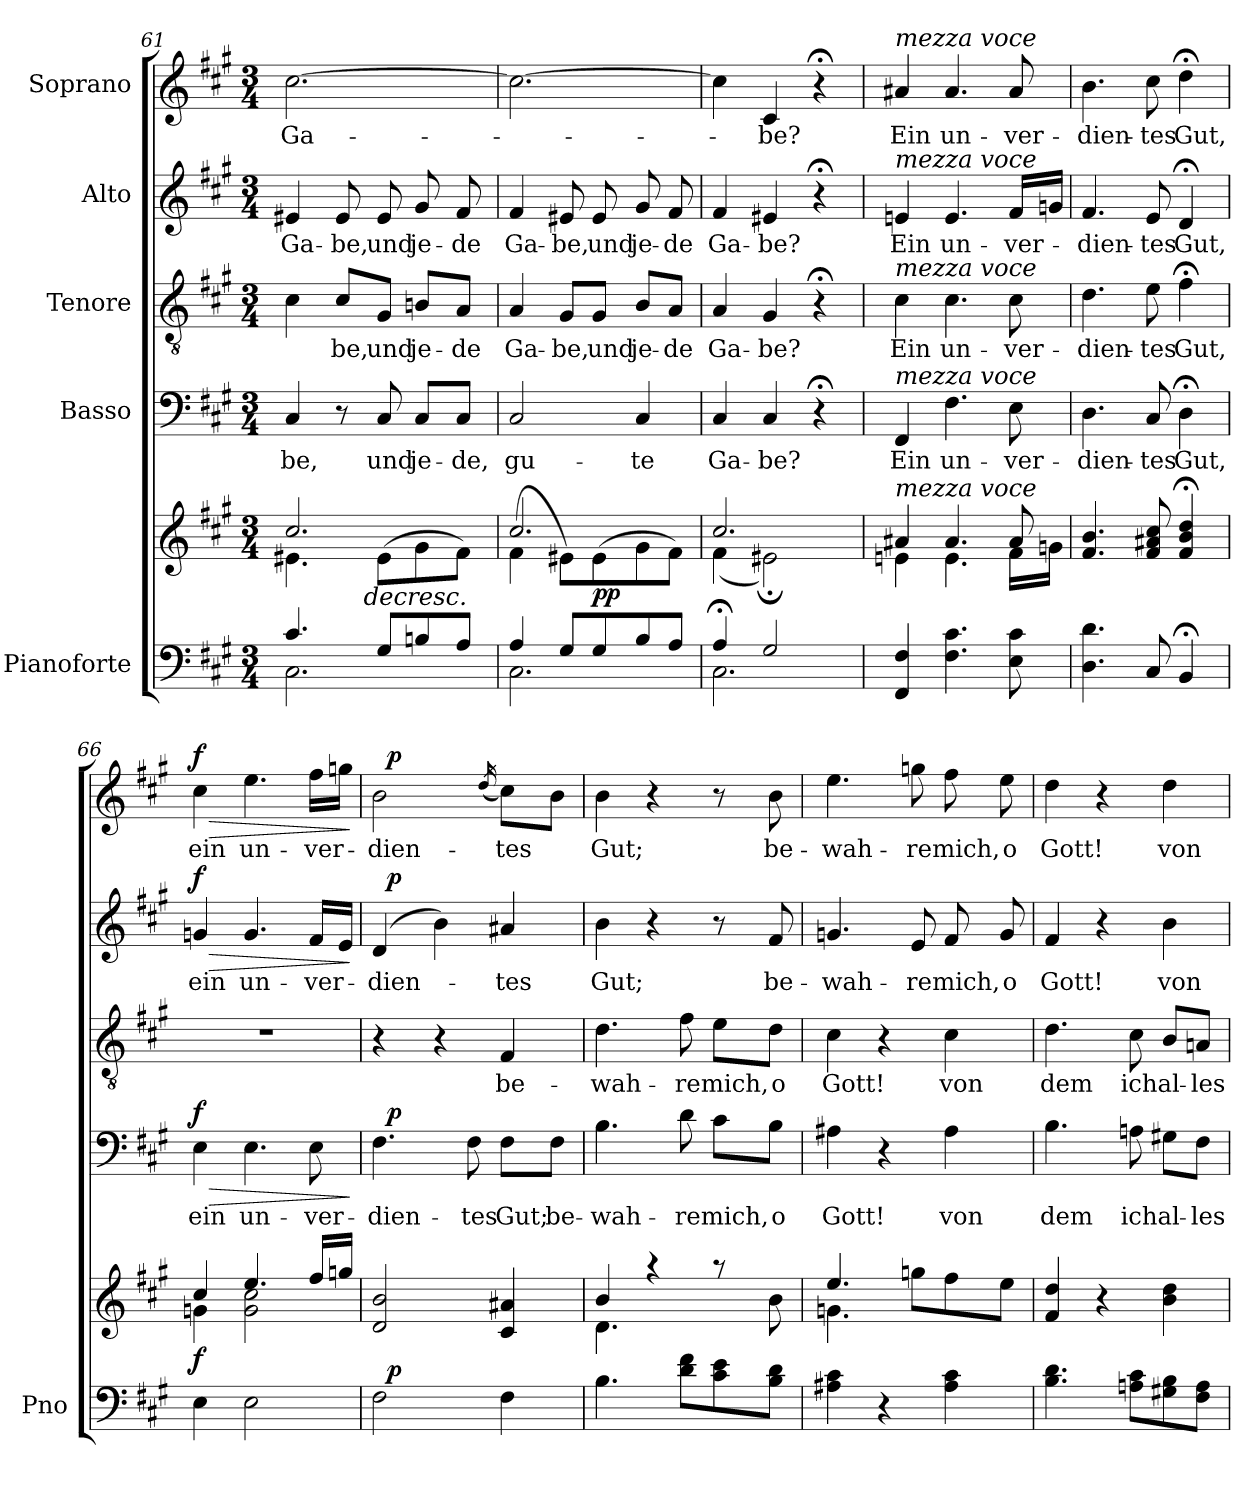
**kern	**kern	**dynam	**kern	**text	**dynam	**kern	**text	**kern	**text	**dynam	**kern	**text	**dynam
*part5	*part5	*part5	*part4	*part4	*part4	*part3	*part3	*part2	*part2	*part2	*part1	*part1	*part1
*staff6	*staff5	*staff5/6	*staff4	*staff4	*staff4	*staff3	*staff3	*staff2	*staff2	*staff2	*staff1	*staff1	*staff1
*I"Pianoforte	*	*	*I"Basso	*	*	*I"Tenore	*	*I"Alto	*	*	*I"Soprano	*	*
*I'Pno	*	*	*	*	*	*	*	*	*	*	*	*	*
*clefF4	*clefG2	*	*clefF4	*	*	*clefGv2	*	*clefG2	*	*	*clefG2	*	*
*k[f#c#g#]	*k[f#c#g#]	*	*k[f#c#g#]	*	*	*k[f#c#g#]	*	*k[f#c#g#]	*	*	*k[f#c#g#]	*	*
*A:	*A:	*	*A:	*	*	*A:	*	*A:	*	*	*A:	*	*
*M3/4	*M3/4	*	*M3/4	*	*	*M3/4	*	*M3/4	*	*	*M3/4	*	*
=61	=61	=61	=61	=61	=61	=61	=61	=61	=61	=61	=61	=61	=61
*^	*^	*	*	*	*	*	*	*	*	*	*	*	*
!	!	!	!	!	!	!LO:LY:b	!	!	!	!	!LO:LY:b	!	!	!LO:LY:b	!
*	*	*	*^	*	*	*	*	*	*	*	*	*	*	*	*
4.c#/	2.C#\	4.e#X\	2.cc#/	4ryy	.	4C#/	-be,	.	4c#\	.	4e#X/	Ga-	.	[2.cc#\	Ga-	.
!	!	!	!	!	!	!	!	!	!	!LO:LY:b	!	!LO:LY:b	!	!	!	!
.	.	.	.	16.ryy	.	8r	.	.	8c#/L	be,	8e#/	-be,	.	.	.	.
!	!	!	!	!LO:TX:b:i:t=decresc.	!	!	!	!	!	!	!	!	!	!	!	!
.	.	.	.	4ryy	.	.	.	.	.	.	.	.	.	.	.	.
!	!	!	!	!	!	!	!LO:LY:b	!	!	!LO:LY:b	!	!LO:LY:b	!	!	!	!
8G#/L	.	(>8e#\L	.	.	.	8C#/	und	.	8G#/J	und	8e#/	und	.	.	.	.
!	!	!	!	!	!	!	!LO:LY:b	!	!	!LO:LY:b	!	!LO:LY:b	!	!	!	!
8Bn/	.	8g#\	.	.	.	8C#/L	je-	.	8Bn/L	je-	8g#/	je-	.	.	.	.
.	.	.	.	8ryy	.	.	.	.	.	.	.	.	.	.	.	.
!	!	!	!	!	!	!	!LO:LY:b	!	!	!LO:LY:b	!	!LO:LY:b	!	!	!	!
8A/J	.	8f#\J)	.	.	.	8C#/J	-de,	.	8A/J	-de	8f#/	-de	.	.	.	.
.	.	.	.	32ryy	.	.	.	.	.	.	.	.	.	.	.	.
=62	=62	=62	=62	=62	=62	=62	=62	=62	=62	=62	=62	=62	=62	=62	=62	=62
!	!	!	!	!	!	!	!LO:LY:b	!	!	!LO:LY:b	!	!LO:LY:b	!	!	!	!
*	*	*	*v	*v	*	*	*	*	*	*	*	*	*	*	*	*
4A/	2.C#\	(<4f#\	2.cc#/	.	2C#/	gu-	.	4A/	Ga-	4f#/	Ga-	.	2.cc#\_	.	.
!	!	!	!	!	!	!	!	!	!LO:LY:b	!	!LO:LY:b	!	!	!	!
8G#/L	.	8e#X\L)	.	.	.	.	.	8G#/L	-be,	8e#X/	-be,	.	.	.	.
!	!	!	!	!LO:DY:b	!	!	!	!	!LO:LY:b	!	!LO:LY:b	!	!	!	!
8G#/	.	(<8e#\	.	pp	.	.	.	8G#/J	und	8e#/	und	.	.	.	.
!	!	!	!	!	!	!LO:LY:b	!	!	!LO:LY:b	!	!LO:LY:b	!	!	!	!
8B/	.	8g#\	.	.	4C#/	-te	.	8B/L	je-	8g#/	je-	.	.	.	.
!	!	!	!	!	!	!	!	!	!LO:LY:b	!	!LO:LY:b	!	!	!	!
8A/J	.	8f#\J)	.	.	.	.	.	8A/J	-de	8f#/	-de	.	.	.	.
!!LO:LB:g=z
=63	=63	=63	=63	=63	=63	=63	=63	=63	=63	=63	=63	=63	=63	=63	=63
!	!	!	!	!	!	!LO:LY:b	!	!	!LO:LY:b	!	!LO:LY:b	!	!	!	!
4A;/	2.C#\	2.cc#/	(<4f#\	.	4C#/	Ga-	.	4A/	Ga-	4f#/	Ga-	.	4cc#\]	.	.
!	!	!	!	!	!	!LO:LY:b	!	!	!LO:LY:b	!	!LO:LY:b	!	!	!LO:LY:b	!
2G#/	.	.	2e#X;<;\)	.	4C#/	-be?	.	4G#/	-be?	4e#X/	-be?	.	4c#/	-be?	.
.	.	.	.	.	4r;<	.	.	4r;<	.	4r;<	.	.	4r;<	.	.
*v	*v	*	*	*	*	*	*	*	*	*	*	*	*	*	*
=64	=64	=64	=64	=64	=64	=64	=64	=64	=64	=64	=64	=64	=64	=64
!	!	!	!	!	!	!	!	!	!	!	!	!LO:TX:a:i:t=mezza voce	!	!
!	!	!	!	!	!	!	!	!	!LO:TX:a:i:t=mezza voce	!	!	!	!	!
!	!	!	!	!	!	!	!LO:TX:a:i:t=mezza voce	!	!	!	!	!	!	!
!	!	!	!	!LO:TX:a:i:t=mezza voce	!	!	!	!	!	!	!	!	!	!
!	!LO:TX:a:i:t=mezza voce	!	!	!	!	!	!	!	!	!	!	!	!	!
!	!	!	!	!	!LO:LY:b	!	!	!LO:LY:b	!	!LO:LY:b	!	!	!LO:LY:b	!
4FF#/ 4F#/	4a#X/	4en\	.	4FF#/	Ein	.	4c#\	Ein	4en/	Ein	.	4a#X/	Ein	.
!	!	!	!	!	!LO:LY:b	!	!	!LO:LY:b	!	!LO:LY:b	!	!	!LO:LY:b	!
4.F#\ 4.c#\	4.a#/	4.e\	.	4.F#\	un-	.	4.c#\	un-	4.e/	un-	.	4.a#/	un-	.
!	!	!	!	!	!LO:LY:b	!	!	!LO:LY:b	!	!LO:LY:b	!	!	!LO:LY:b	!
8E\ 8c#\	8a#/	16f#\LL	.	8E\	-ver-	.	8c#\	-ver-	16f#/LL	-ver-	.	8a#/	-ver-	.
.	.	16gn\JJ	.	.	.	.	.	.	16gn/JJ	.	.	.	.	.
=65	=65	=65	=65	=65	=65	=65	=65	=65	=65	=65	=65	=65	=65	=65
!	!	!	!	!	!LO:LY:b	!	!	!LO:LY:b	!	!LO:LY:b	!	!	!LO:LY:b	!
*	*v	*v	*	*	*	*	*	*	*	*	*	*	*	*
4.D\ 4.d\	4.f#/ 4.b/	.	4.D\	-dien-	.	4.d\	-dien-	4.f#/	-dien-	.	4.b\	-dien-	.
!	!	!	!	!LO:LY:b	!	!	!LO:LY:b	!	!LO:LY:b	!	!	!LO:LY:b	!
8C#/	8f#/ 8a#X/ 8cc#/	.	8C#/	-tes	.	8e\	-tes	8e/	-tes	.	8cc#\	-tes	.
!	!	!	!	!LO:LY:b	!	!	!LO:LY:b	!	!LO:LY:b	!	!	!LO:LY:b	!
4BB;</	4f#/;< 4b/;< 4dd/;<	.	4D;<\	Gut,	.	4f#;<\	Gut,	4d;</	Gut,	.	4dd;<\	Gut,	.
=66	=66	=66	=66	=66	=66	=66	=66	=66	=66	=66	=66	=66	=66
*	*^	*	*	*	*	*	*	*	*	*	*	*	*
!	!	!	!LO:DY:b	!	!LO:LY:b	!LO:HP:b	!	!	!	!LO:LY:b	!LO:HP:b	!	!LO:LY:b	!LO:HP:b
!	!	!	!	!	!	!LO:DY:n=1:a	!	!	!	!	!LO:DY:n=1:a	!	!	!LO:DY:n=1:a
4E\	4cc#/	4gn\	f	4E\	ein	> f	2.r	.	4gn/	ein	> f	4cc#\	ein	> f
!	!	!	!	!	!LO:LY:b	!	!	!	!	!LO:LY:b	!	!	!LO:LY:b	!
2E\	4.ee/	2g\ 2cc#\	.	4.E\	un-	.	.	.	4.g/	un-	.	4.ee\	un-	.
!	!	!	!	!	!LO:LY:b	!	!	!	!	!LO:LY:b	!	!	!LO:LY:b	!
.	16ff#/LL	.	.	8E\	-ver-	.	.	.	16f#/LL	-ver-	.	16ff#\LL	-ver-	.
.	16ggn/JJ	.	.	.	.	.	.	.	16e/JJ	.	.	16ggn\JJ	.	.
*	*v	*v	*	*	*	*	*	*	*	*	*	*	*	*
.	.	.	.	.	]	.	.	.	.	]	.	.	]
=67	=67	=67	=67	=67	=67	=67	=67	=67	=67	=67	=67	=67	=67
!	!	!	!	!LO:LY:b	!	!	!	!	!LO:LY:b	!	!	!LO:LY:b	!
*^	*	*	*^	*	*	*	*	*^	*	*	*^	*	*
2F#\	32ryy	2d/ 2b/	.	4.F#\	32ryy	-dien-	.	4r	.	(>4d/	32ryy	-dien-	.	2b\	32ryy	-dien-	.
!	!	!	!LO:DY:a=2	!	!	!	!LO:DY:a	!	!	!	!	!	!LO:DY:a	!	!	!	!LO:DY:a
.	2ryy	.	p	.	2ryy	.	p	.	.	.	2ryy	.	p	.	2ryy	.	p
.	.	.	.	.	.	.	.	4r	.	4b\)	.	.	.	.	.	.	.
!	!	!	!	!	!	!LO:LY:b	!	!	!	!	!	!	!	!	!	!	!
.	.	.	.	8F#\	.	-tes	.	.	.	.	.	.	.	.	.	.	.
.	.	.	.	.	.	.	.	.	.	.	.	.	.	(<16qdd/	.	.	.
!	!	!	!	!	!	!LO:LY:b	!	!	!LO:LY:b	!	!	!LO:LY:b	!	!	!	!LO:LY:b	!
4F#\	.	4c#/ 4a#X/	.	8F#\L	.	Gut;	.	4F#/	be-	4a#X/	.	-tes	.	8cc#\L)	.	-tes	.
.	8..ryy	.	.	.	8..ryy	.	.	.	.	.	8..ryy	.	.	.	8..ryy	.	.
!	!	!	!	!	!	!LO:LY:b	!	!	!	!	!	!	!	!	!	!	!
.	.	.	.	8F#\J	.	be-	.	.	.	.	.	.	.	8b\J	.	.	.
!!LO:PB:g=z
=68	=68	=68	=68	=68	=68	=68	=68	=68	=68	=68	=68	=68	=68	=68	=68	=68	=68
*	*	*^	*	*	*	*	*	*	*	*	*	*	*	*	*	*	*
!	!	!	!	!	!	!	!LO:LY:b	!	!	!LO:LY:b	!	!	!LO:LY:b	!	!	!	!LO:LY:b	!
*	*	*	*	*	*	*	*	*	*	*	*v	*v	*	*	*	*	*	*
*v	*v	*	*	*	*v	*v	*	*	*	*	*	*	*	*v	*v	*	*
4.B\	4b/	4.d\	.	4.B\	-wah-	.	4.d\	-wah-	4b\	Gut;	.	4b\	Gut;	.
.	4raa	.	.	.	.	.	.	.	4r	.	.	4r	.	.
!	!	!	!	!	!LO:LY:b	!	!	!LO:LY:b	!	!	!	!	!	!
8d\ 8f#\L	.	4.ryy	.	8d\	-re	.	8f#\	-re	.	.	.	.	.	.
!	!	!	!	!	!LO:LY:b	!	!	!LO:LY:b	!	!	!	!	!	!
8c#\ 8e\	8raa	.	.	8c#\L	mich,	.	8e\L	mich,	8r	.	.	8r	.	.
!	!	!	!	!	!LO:LY:b	!	!	!LO:LY:b	!	!LO:LY:b	!	!	!LO:LY:b	!
8B\ 8d\J	8b\	.	.	8B\J	o	.	8d\J	o	8f#/	be-	.	8b\	be-	.
=69	=69	=69	=69	=69	=69	=69	=69	=69	=69	=69	=69	=69	=69	=69
!	!	!	!	!	!LO:LY:b	!	!	!LO:LY:b	!	!LO:LY:b	!	!	!LO:LY:b	!
4A#X\ 4c#\	4.ee/	4.gn\	.	4A#X\	Gott!	.	4c#\	Gott!	4.gn/	-wah-	.	4.ee\	-wah-	.
4r	.	.	.	4r	.	.	4r	.	.	.	.	.	.	.
!	!	!	!	!	!	!	!	!	!	!LO:LY:b	!	!	!LO:LY:b	!
.	8ggn\L	4.ryy	.	.	.	.	.	.	8e/	-re	.	8ggn\	-re	.
!	!	!	!	!	!LO:LY:b	!	!	!LO:LY:b	!	!LO:LY:b	!	!	!LO:LY:b	!
4A#\ 4c#\	8ff#\	.	.	4A#\	von	.	4c#\	von	8f#/	mich,	.	8ff#\	mich,	.
!	!	!	!	!	!	!	!	!	!	!LO:LY:b	!	!	!LO:LY:b	!
.	8ee\J	.	.	.	.	.	.	.	8g/	o	.	8ee\	o	.
*	*v	*v	*	*	*	*	*	*	*	*	*	*	*	*
=70	=70	=70	=70	=70	=70	=70	=70	=70	=70	=70	=70	=70	=70
!	!	!	!	!LO:LY:b	!	!	!LO:LY:b	!	!LO:LY:b	!	!	!LO:LY:b	!
4.B\ 4.d\	4f#/ 4dd/	.	4.B\	dem	.	4.d\	dem	4f#/	Gott!	.	4dd\	Gott!	.
.	4r	.	.	.	.	.	.	4r	.	.	4r	.	.
!	!	!	!	!LO:LY:b	!	!	!LO:LY:b	!	!	!	!	!	!
8An\ 8c#\L	.	.	8An\	ich	.	8c#\	ich	.	.	.	.	.	.
!	!	!	!	!LO:LY:b	!	!	!LO:LY:b	!	!LO:LY:b	!	!	!LO:LY:b	!
8G#X\ 8B\	4b\ 4dd\	.	8G#X\L	al-	.	8B/L	al-	4b\	von	.	4dd\	von	.
!	!	!	!	!LO:LY:b	!	!	!LO:LY:b	!	!	!	!	!	!
8F#\ 8A\J	.	.	8F#\J	-les	.	8An/J	-les	.	.	.	.	.	.
=	=	=	=	=	=	=	=	=	=	=	=	=	=
*-	*-	*-	*-	*-	*-	*-	*-	*-	*-	*-	*-	*-	*-
